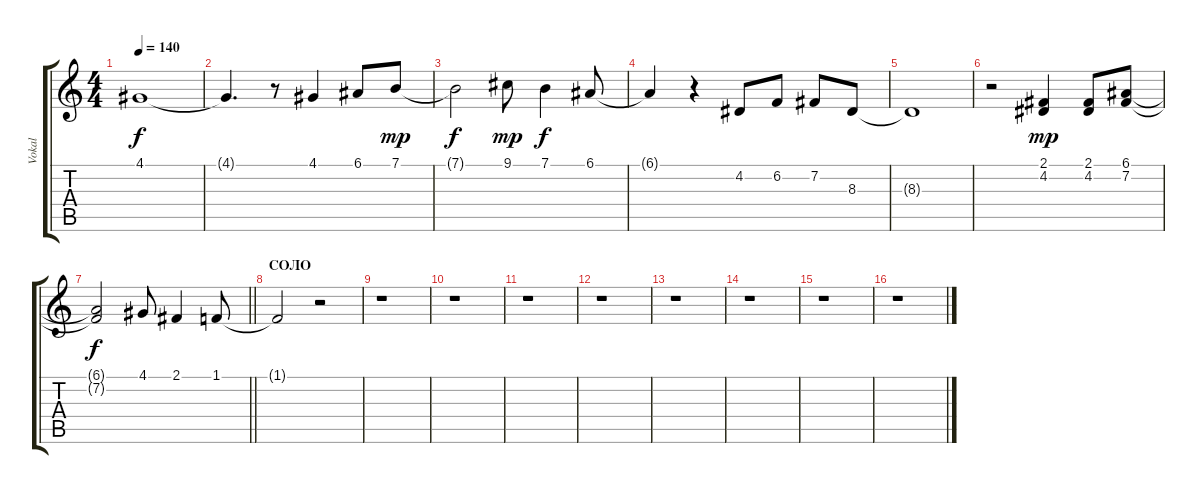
\track ("Vokal" "Vokal") {instrument lead6voice}
\staff {score tabs}
\tuning (E4 B3 G3 D3 A2 E2) {hide}
\ts (4 4)
\tempo 140
\clef g2
\ks c
4.1{t}.1{dy f} |
4.1{t}.4{d} r.8 4.1.4 6.1.8 7.1.8{dy mp} |
7.1{t}.2{dy f} 9.1.8{dy mp} 7.1.4{dy f} 6.1.8 |
6.1{t}.4 r.4 4.2.8 6.2.8 7.2.8 8.3.8 |
8.3{t}.1 |
r.2 (2.1 4.2).4{dy mp} (2.1 4.2).8 (6.1 7.2).8 |
\barLineRight lightlight
(6.1{t} 7.2{t}).2{dy f} 4.1.8 2.1.4 1.1.8 |
\section ("" "СОЛО")
1.1{t}.2 r.2 |
r.1 |
r.1 |
r.1 |
r.1 |
r.1 |
r.1 |
r.1 |
r.1
